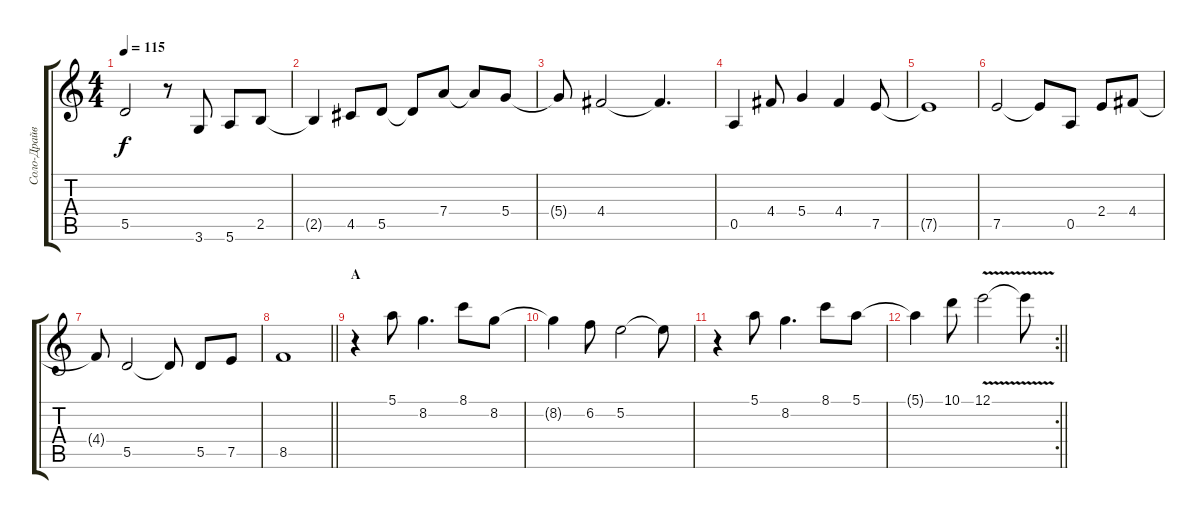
\track ("Соло-Драйв" "Соло-Драйв") {instrument overdrivenguitar}
\staff {score tabs}
\tuning (E4 B3 G3 D3 A2 E2) {hide}
\ts (4 4)
\tempo 115
\clef g2
\ks c
5.5{t}.2{dy f} r.8 3.6.8 5.6.8 2.5.8 |
2.5{t}.4 4.5.8 5.5.8 5.5{t}.8 7.4.8 7.4{t}.8 5.4.8 |
5.4{t}.8 4.4.2 4.4{t}.4{d} |
0.5.4 4.4.8 5.4.4 4.4.4 7.5.8 |
7.5{t}.1 |
7.5.2 7.5{t}.8 0.5.8 2.4.8 4.4.8 |
4.4{t}.8 5.5.2 5.5{t}.8 5.5.8 7.5.8 |
\barLineRight lightlight
8.5.1 |
\section ("" "A")
r.4 5.1.8 8.2.4{d} 8.1.8 8.2.8 |
8.2{t}.4 6.2.8 5.2.2 5.2{t}.8 |
r.4 5.1.8 8.2.4{d} 8.1.8 5.1.8 |
\rc 2
\barLineRight lightlight
5.1{t}.4 10.1.8 12.1{v}.2 12.1{t}.8
